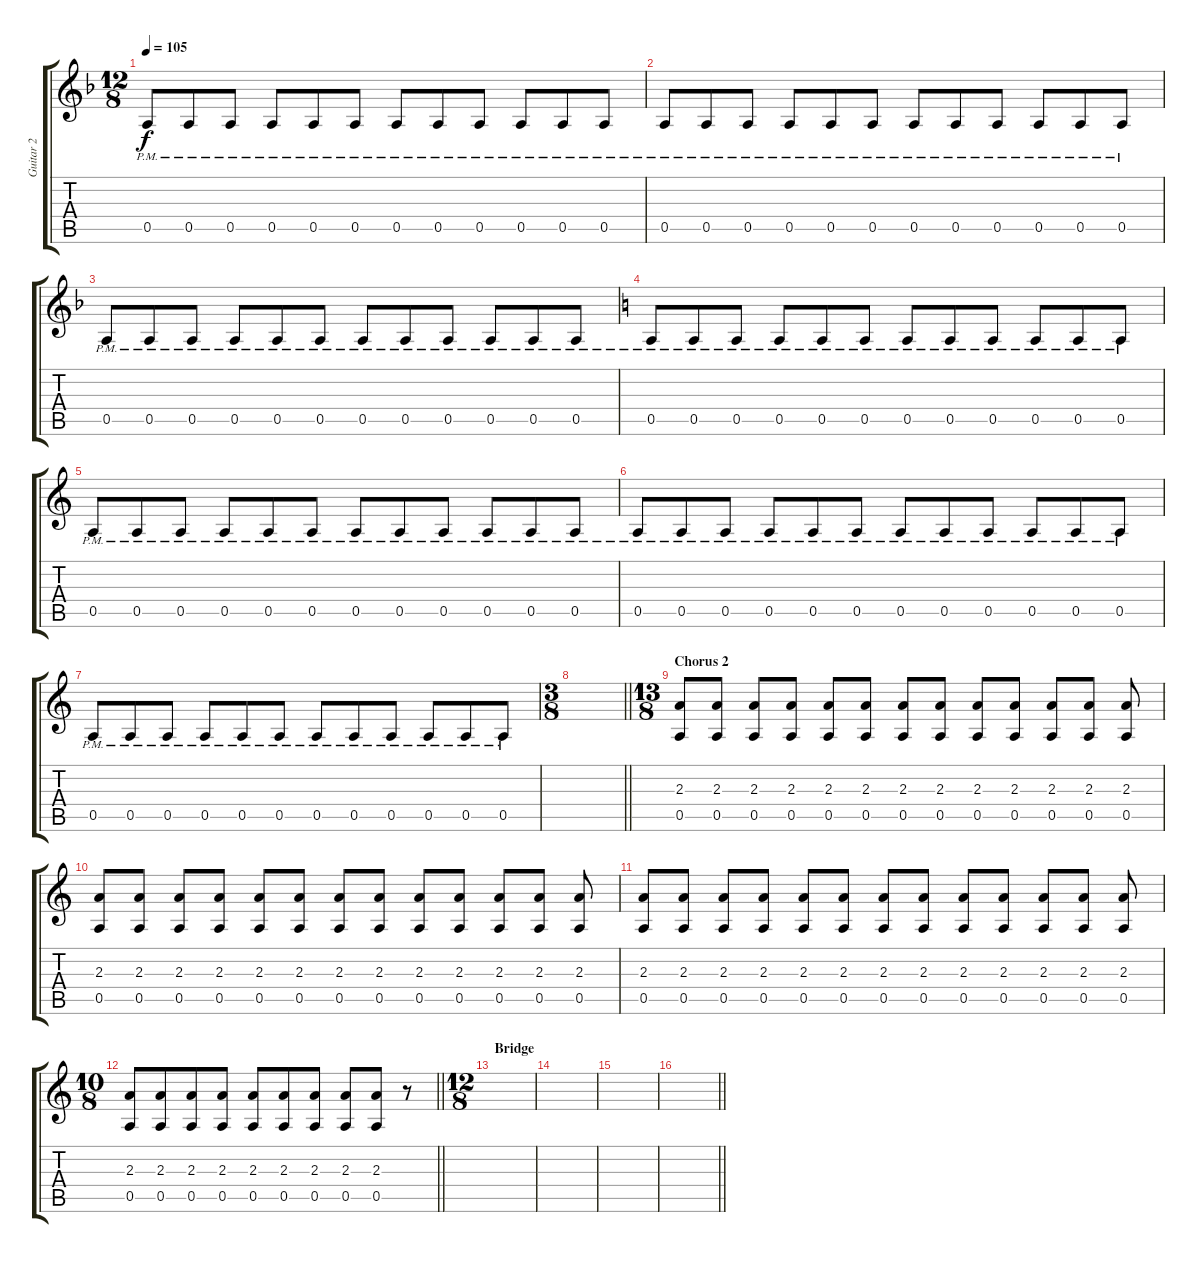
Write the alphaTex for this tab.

\track ("Guitar 2" "Guitar 2") {instrument electricguitarjazz}
\staff {score tabs}
\tuning (E4 B3 G3 D3 A2 D2) {hide}
\ts (12 8)
\tempo 105
\clef g2
\ks dminor
0.5{pm}.8{dy f} 0.5{pm}.8 0.5{pm}.8 0.5{pm}.8 0.5{pm}.8 0.5{pm}.8 0.5{pm}.8 0.5{pm}.8 0.5{pm}.8 0.5{pm}.8 0.5{pm}.8 0.5{pm}.8 |
0.5{pm}.8 0.5{pm}.8 0.5{pm}.8 0.5{pm}.8 0.5{pm}.8 0.5{pm}.8 0.5{pm}.8 0.5{pm}.8 0.5{pm}.8 0.5{pm}.8 0.5{pm}.8 0.5{pm}.8 |
0.5{pm}.8 0.5{pm}.8 0.5{pm}.8 0.5{pm}.8 0.5{pm}.8 0.5{pm}.8 0.5{pm}.8 0.5{pm}.8 0.5{pm}.8 0.5{pm}.8 0.5{pm}.8 0.5{pm}.8 |
\ks aminor
0.5{pm}.8 0.5{pm}.8 0.5{pm}.8 0.5{pm}.8 0.5{pm}.8 0.5{pm}.8 0.5{pm}.8 0.5{pm}.8 0.5{pm}.8 0.5{pm}.8 0.5{pm}.8 0.5{pm}.8 |
0.5{pm}.8 0.5{pm}.8 0.5{pm}.8 0.5{pm}.8 0.5{pm}.8 0.5{pm}.8 0.5{pm}.8 0.5{pm}.8 0.5{pm}.8 0.5{pm}.8 0.5{pm}.8 0.5{pm}.8 |
0.5{pm}.8{volume 12} 0.5{pm}.8 0.5{pm}.8 0.5{pm}.8 0.5{pm}.8 0.5{pm}.8 0.5{pm}.8 0.5{pm}.8 0.5{pm}.8 0.5{pm}.8 0.5{pm}.8 0.5{pm}.8 |
0.5{pm}.8 0.5{pm}.8 0.5{pm}.8 0.5{pm}.8 0.5{pm}.8 0.5{pm}.8 0.5{pm}.8 0.5{pm}.8 0.5{pm}.8 0.5{pm}.8 0.5{pm}.8 0.5{pm}.8 |
\ts (3 8)
\barLineRight lightlight
|
\ts (13 8)
\section ("" "Chorus 2")
(2.3 0.5).8 (2.3 0.5).8 (2.3 0.5).8 (2.3 0.5).8 (2.3 0.5).8 (2.3 0.5).8 (2.3 0.5).8 (2.3 0.5).8 (2.3 0.5).8 (2.3 0.5).8 (2.3 0.5).8 (2.3 0.5).8 (2.3 0.5).8 |
(2.3 0.5).8 (2.3 0.5).8 (2.3 0.5).8 (2.3 0.5).8 (2.3 0.5).8 (2.3 0.5).8 (2.3 0.5).8 (2.3 0.5).8 (2.3 0.5).8 (2.3 0.5).8 (2.3 0.5).8 (2.3 0.5).8 (2.3 0.5).8 |
(2.3 0.5).8 (2.3 0.5).8 (2.3 0.5).8 (2.3 0.5).8 (2.3 0.5).8 (2.3 0.5).8 (2.3 0.5).8 (2.3 0.5).8 (2.3 0.5).8 (2.3 0.5).8 (2.3 0.5).8 (2.3 0.5).8 (2.3 0.5).8 |
\ts (10 8)
\barLineRight lightlight
(2.3 0.5).8 (2.3 0.5).8 (2.3 0.5).8 (2.3 0.5).8 (2.3 0.5).8 (2.3 0.5).8 (2.3 0.5).8 (2.3 0.5).8{volume 14} (2.3 0.5).8 r.8 |
\ts (12 8)
\section ("" "Bridge")
|
|
|
\barLineRight lightlight
